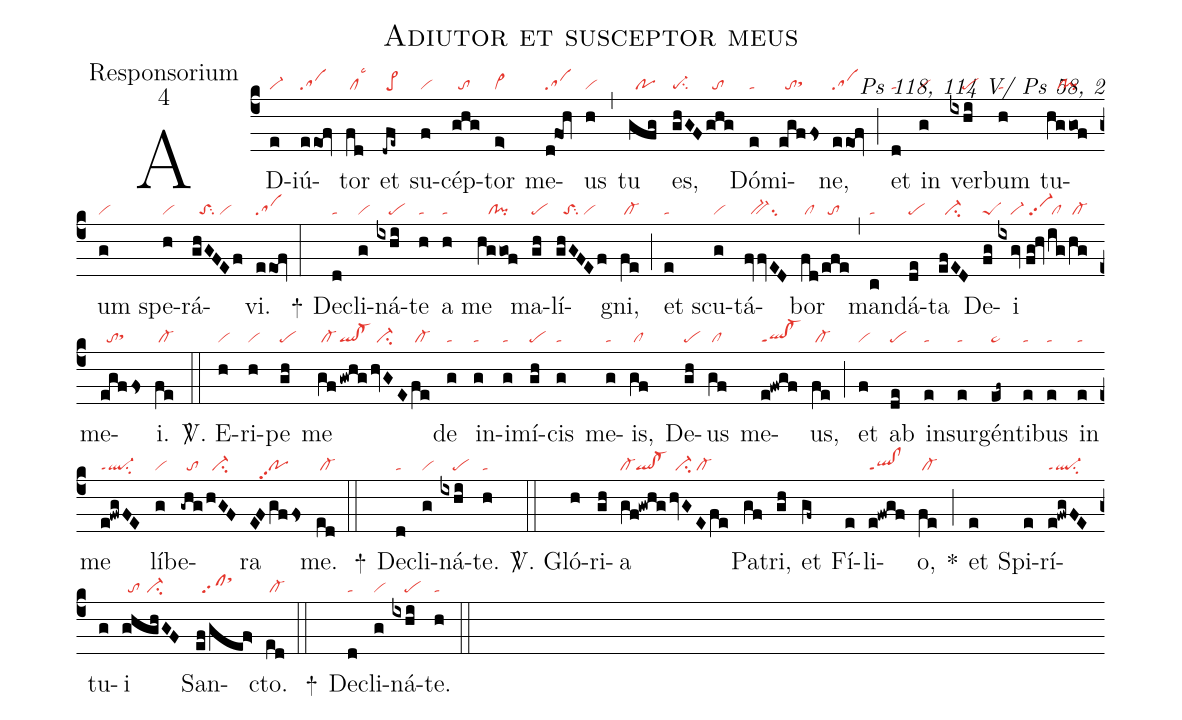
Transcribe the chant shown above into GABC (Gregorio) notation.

name:Adiutor et susceptor meus;
office-part:Responsorium;
mode:4;
commentary:Ps 118, 114 V/ Ps 58, 2;
nabc-lines:1;
%%
(c4)AD(e|vi-)iú(eeof|sa)tor(fd|/cllsc3) et(-dfe~|/pe>) su(f|vi)cép(ghg|//to)tor(e>|vi>) me(d!foh|sa)us(h|vi) (,) tu(gfg|//po) es,(ghGF|pe-su2|ghg|//to) Dó(e|ta)mi(egffs|//tosthh)ne,(eeof|sa) (;) et(d|ta) in(g|vi) ver(ixhi|////pe)bum(h|ta) tu(hggof|///cl!pi)um(g|vi) spe(h|vi)rá(ghGFEf|//toSsu2/vi)vi.(eeof|sa) (:)
+() De(d|ta)cli(g|vi)ná(ixhi|////pe)te(h|ta) a(h|ta) me(hggof|///cl!pi) ma(gh|pe)lí(ghGFEf|//toSsu2/vi)gni,(fe|/cl-) (;) et(e|ta) scu(g|vi)tá(fvfvED|//bv-su2)bor(fd|/cl|/efe|//to) (,) man(c|ta)dá(de|pe)ta(efED|//ci-) De(fg|peS)i(ixgv|////vi-|//fg!hv|/vi-pp2|/ig|/cl|/hg|/cl-) me(egffs|//tosthh)i.(fe|/cl-) (::)

<sp>V/</sp>. E(h|vi)ri(h|vi)pe(gh|pe) me(gf|/cl-|!gwhg|ql!cl-|/hvGE|//ci-|fe|/cl-) de(g|ta) in(g|ta)i(g|ta)mí(gh|pe)cis(g|ta) me(g|ta)is,(gf|/cl) De(gh|pe)us(gf|/cl) me(e!fwgf|ql!cl-ppt1)us,(fe|/cl-) (;) et(f|vi) ab(de|pe) in(e|ta)sur(e|ta)gén(ef~|pe~)ti(e|ta)bus(e|ta) in(e|ta) me(e!fwgFE|ql-ppt1su2) lí(g|vi)be(-ghg|//to|hGF|//ci-)ra(EFgffs|///popp2) me.(ed|/cl-) (::)
+() De(d|ta)cli(g|vi)ná(ixhi|////pe)te.(h|ta) (::)

<sp>V/</sp>. Gló(h)ri(gh)a(gf!gwhg|cl-ql!cl-|hvGEfe|//ci-/cl-) Pa(gf)tri,(gh)
et(gf~) Fí(e)li(e!fwgf|ql!clppt1)o,(fe|/cl-) *(;)
et(e) Spi(e)rí(e!fwgFE|ql-ppt1su2)tu(g)i(ghghGF|//to//ci-) San(ef/gef>|//sfsthk)cto.(ed|/cl-) (::)
+() De(d|ta)cli(g|vi)ná(ixhi|////pe)te.(h|ta) (::)
